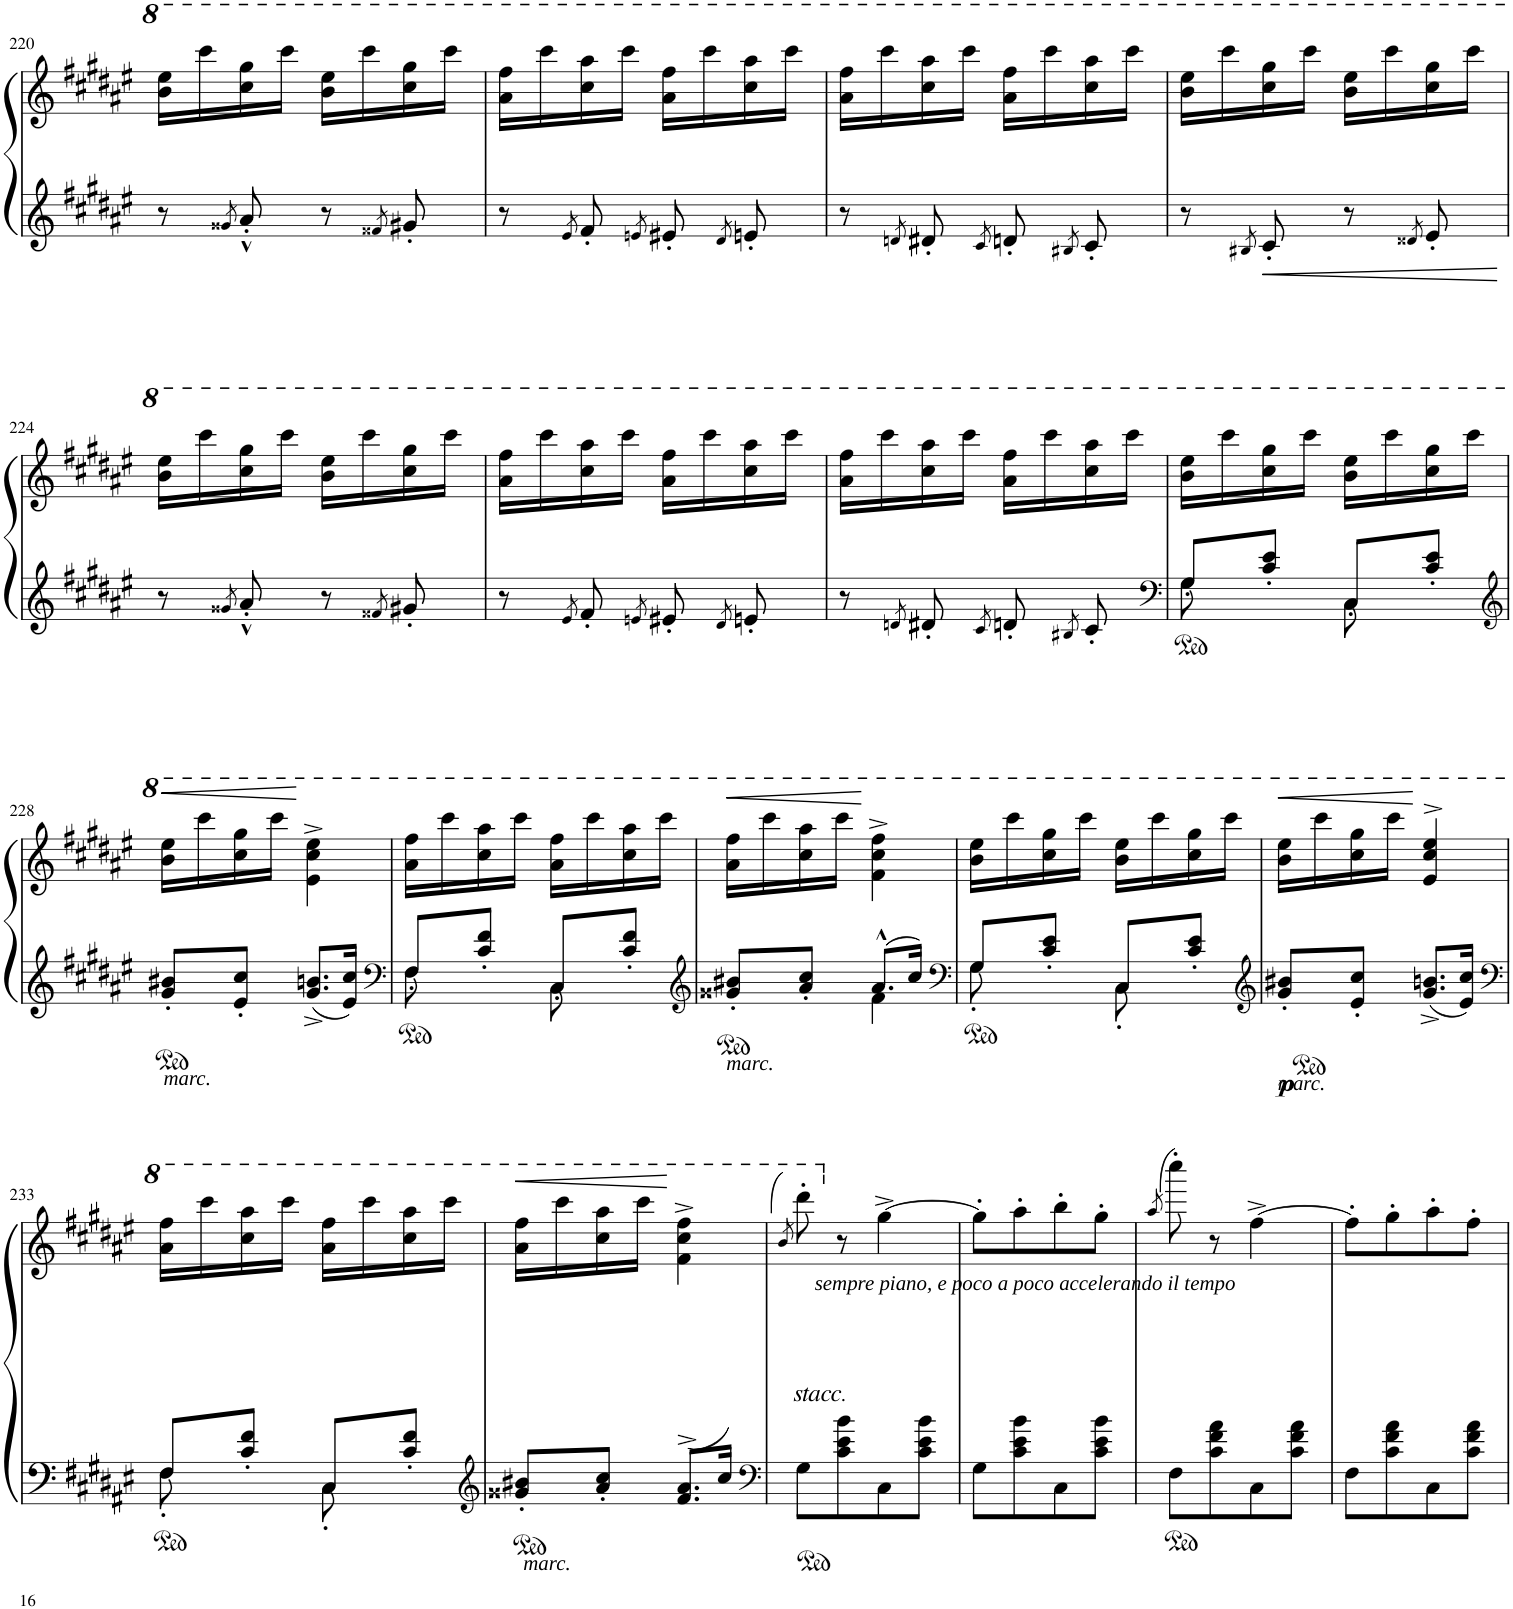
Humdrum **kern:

**kern	**kern	**dynam
*part1	*part1	*part1
*staff2	*staff1	*staff1/2
*I"Piano	*	*
*I'Pno	*	*
!!LO:PB:g=z
*clefG2	*clefG2	*
*k[f#c#g#d#a#e#]	*k[f#c#g#d#a#e#]	*
*M2/4	*M2/4	*
=220	=220	=220
*^	*	*
8r	8ryy	16bb\ 16eee#\LL	.
.	.	16cccc#\	.
.	8qg##X/	.	.
8ryy	8a#'<^^/	16ccc#\ 16ggg#\	.
.	.	16cccc#\JJ	.
8r	8ryy	16bb\ 16eee#\LL	.
.	.	16cccc#\	.
.	8qf##X/	.	.
8ryy	8g#X'</	16ccc#\ 16ggg#\	.
.	.	16cccc#\JJ	.
*v	*v	*	*
=221	=221	=221
8r	16aa#\ 16fff#\LL	.
.	16cccc#\	.
8qe#/	.	.
8f#'/	16ccc#\ 16aaa#\	.
.	16cccc#\JJ	.
8qen/	.	.
8e#X'/	16aa#\ 16fff#\LL	.
.	16cccc#\	.
8qd#/	.	.
8en'/	16ccc#\ 16aaa#\	.
.	16cccc#\JJ	.
=222	=222	=222
8r	16aa#\ 16fff#\LL	.
.	16cccc#\	.
8qdn/	.	.
8d#X'/	16ccc#\ 16aaa#\	.
.	16cccc#\JJ	.
8qc#/	.	.
8dn'/	16aa#\ 16fff#\LL	.
.	16cccc#\	.
8qB#X/	.	.
8c#'/	16ccc#\ 16aaa#\	.
.	16cccc#\JJ	.
=223	=223	=223
*^	*	*
8r	8ryy	16bb\ 16eee#\LL	.
.	.	16cccc#\	.
.	8qB#X/	.	.
8ryy	8c#'</	16ccc#\ 16ggg#\	.
.	.	16cccc#\JJ	.
8r	8ryy	16bb\ 16eee#\LL	.
.	.	16cccc#\	.
.	8qd##X/	.	.
8ryy	8e#'</	16ccc#\ 16ggg#\	.
.	.	16cccc#\JJ	.
!!LO:LB:g=z
=224	=224	=224	=224
8r	8ryy	16bb\ 16eee#\LL	.
.	.	16cccc#\	.
.	8qg##X/	.	.
8ryy	8a#'<^^/	16ccc#\ 16ggg#\	.
.	.	16cccc#\JJ	.
8r	8ryy	16bb\ 16eee#\LL	.
.	.	16cccc#\	.
.	8qf##X/	.	.
8ryy	8g#X'</	16ccc#\ 16ggg#\	.
.	.	16cccc#\JJ	.
*v	*v	*	*
=225	=225	=225
8r	16aa#\ 16fff#\LL	.
.	16cccc#\	.
8qe#/	.	.
8f#'/	16ccc#\ 16aaa#\	.
.	16cccc#\JJ	.
8qen/	.	.
8e#X'/	16aa#\ 16fff#\LL	.
.	16cccc#\	.
8qd#/	.	.
8en'/	16ccc#\ 16aaa#\	.
.	16cccc#\JJ	.
=226	=226	=226
8r	16aa#\ 16fff#\LL	.
.	16cccc#\	.
8qdn/	.	.
8d#X'/	16ccc#\ 16aaa#\	.
.	16cccc#\JJ	.
8qc#/	.	.
8dn'/	16aa#\ 16fff#\LL	.
.	16cccc#\	.
8qB#X/	.	.
8c#'/	16ccc#\ 16aaa#\	.
.	16cccc#\JJ	.
=227	=227	=227
*clefF4	*	*
*^	*	*
8G#'</L	8G#'\	16bb\ 16eee#\LL	.
.	.	16cccc#\	.
8c#/'< 8e#/'<J	8ryy	16ccc#\ 16ggg#\	.
.	.	16cccc#\JJ	.
8C#'</L	8C#'\	16bb\ 16eee#\LL	.
.	.	16cccc#\	.
8c#/'< 8e#/'<J	8ryy	16ccc#\ 16ggg#\	.
.	.	16cccc#\JJ	.
*v	*v	*	*
!!LO:LB:g=z
=228	=228	=228
*clefG2	*	*
!	!	!LO:HP:b
!	!	!LO:DY:n=1:b=2
8g#/' 8b#X/'L	16bb\ 16eee#\LL	< other-dynamics
.	16cccc#\	.
8e#/' 8cc#/'J	16ccc#\ 16ggg#\	.
.	16cccc#\JJ	.
8.g#/^ 8.bn/^L	4ee#\^> 4ccc#\^> 4eee#\^>	[
16e#/ 16cc#/Jk	.	.
=229	=229	=229
*clefF4	*	*
*^	*	*
8F#'</L	8F#'\	16aa#\ 16fff#\LL	.
.	.	16cccc#\	.
8c#/'< 8f#/'<J	8ryy	16ccc#\ 16aaa#\	.
.	.	16cccc#\JJ	.
8C#'</L	8C#'\	16aa#\ 16fff#\LL	.
.	.	16cccc#\	.
8c#/'< 8f#/'<J	8ryy	16ccc#\ 16aaa#\	.
.	.	16cccc#\JJ	.
=230	=230	=230	=230
*clefG2	*	*	*
!	!	!	!LO:HP:b
!	!	!	!LO:DY:n=1:b=2
8g##X/'< 8b#X/'<L	4ryy	16aa#\ 16fff#\LL	< other-dynamics
.	.	16cccc#\	.
8a#/'< 8cc#/'<J	.	16ccc#\ 16aaa#\	.
.	.	16cccc#\JJ	.
8.a#^^/L	4f#\	4ff#\^ 4ccc#\^ 4fff#\^	[
16cc#/Jk	.	.	.
=231	=231	=231	=231
*clefF4	*	*	*
8G#'/L	8G#'\	16bb\ 16eee#\LL	.
.	.	16cccc#\	.
8c#/'< 8e#/'<J	8ryy	16ccc#\ 16ggg#\	.
.	.	16cccc#\JJ	.
8C#'/L	8C#'\	16bb\ 16eee#\LL	.
.	.	16cccc#\	.
8c#/'< 8e#/'<J	8ryy	16ccc#\ 16ggg#\	.
.	.	16cccc#\JJ	.
*v	*v	*	*
=232	=232	=232
*clefG2	*	*
!	!	!LO:HP:b
!	!	!LO:DY:n=1:b=2
!	!	!LO:DY:n=2:b=2
8g#/' 8b#X/'L	16bb\ 16eee#\LL	< other-dynamics p
.	16cccc#\	.
8e#/' 8cc#/'J	16ccc#\ 16ggg#\	.
.	16cccc#\JJ	.
8.g#/^ 8.bn/^L	4ee#/^> 4ccc#/^> 4eee#/^>	[
16e#/ 16cc#/Jk	.	.
!!LO:LB:g=z
=233	=233	=233
*clefF4	*	*
*^	*	*
8F#'/L	8F#'\	16aa#\ 16fff#\LL	.
.	.	16cccc#\	.
8c#/'< 8f#/'<J	8ryy	16ccc#\ 16aaa#\	.
.	.	16cccc#\JJ	.
8C#'/L	8C#'\	16aa#\ 16fff#\LL	.
.	.	16cccc#\	.
8c#/'< 8f#/'<J	8ryy	16ccc#\ 16aaa#\	.
.	.	16cccc#\JJ	.
*v	*v	*	*
=234	=234	=234
*clefG2	*	*
!	!	!LO:HP:b
!	!	!LO:DY:n=1:b=2
8g##X/' 8b#X/'L	16aa#\ 16fff#\LL	< other-dynamics
.	16cccc#\	.
8a#/' 8cc#/'J	16ccc#\ 16aaa#\	.
.	16cccc#\JJ	.
8.f#/^> 8.a#/^>L	4ff#\^ 4ccc#\^ 4fff#\^	[
16cc#/Jk	.	.
=235	=235	=235
*clefF4	*	*
.	(>8qbb/	.
!	!LO:TX:b:i:t=stacc	!
!	!LO:TX:b:t=.	!
!	!	!LO:DY:b
8G#'\L	8dddd#'\)	other-dynamics
8c#\' 8e#\' 8b\'	8r	.
8C#'\	[4gg#^\	.
8c#\' 8e#\' 8b\'J	.	.
=236	=236	=236
8G#'\L	8gg#'\L]	.
8c#\' 8e#\' 8b\'	8aa#'\	.
8C#'\	8bb'\	.
8c#\' 8e#\' 8b\'J	8gg#'\J	.
=237	=237	=237
.	(>8qaa#/	.
8F#'\L	8cccc#'\)	.
8c#\' 8f#\' 8a#\'	8r	.
8C#'\	[4ff#^\	.
8c#\' 8f#\' 8a#\'J	.	.
=238	=238	=238
8F#'\L	8ff#'\L]	.
8c#\' 8f#\' 8a#\'	8gg#'\	.
8C#'\	8aa#'\	.
8c#\' 8f#\' 8a#\'J	8ff#'\J	.
=	=	=
*-	*-	*-
